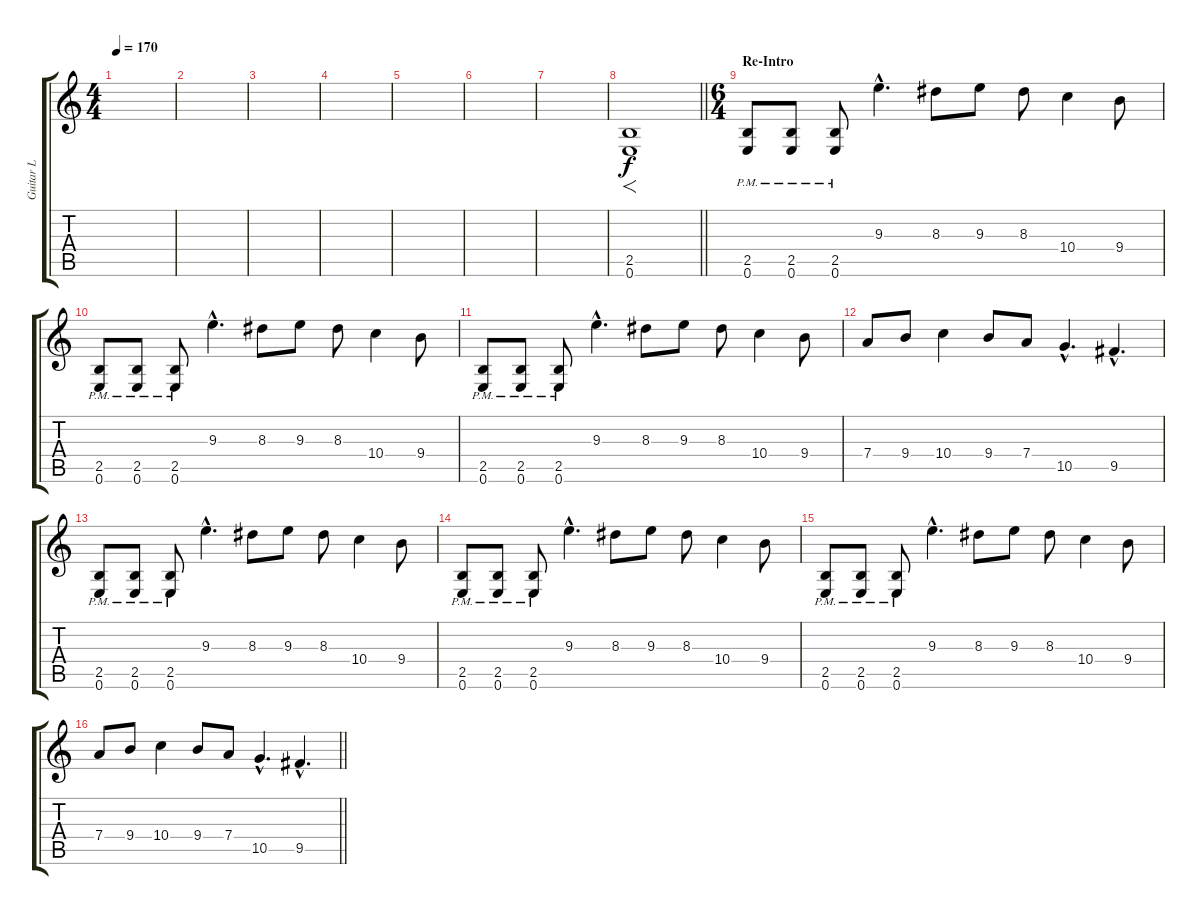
\track ("Guitar L" "Guitar L") {instrument distortionguitar}
\staff {score tabs}
\tuning (E4 B3 G3 D3 A2 E2) {hide}
\ts (4 4)
\tempo 170
\clef g2
\ks c
|
|
|
|
|
|
|
\barLineRight lightlight
(2.5 0.6).1{f volume 14} |
\ts (6 4)
\section ("" "Re-Intro")
(2.5{pm} 0.6{pm}).8 (2.5{pm} 0.6{pm}).8 (2.5{pm} 0.6{pm}).8 9.3{hac}.4{d} 8.3.8 9.3.8 8.3.8 10.4.4 9.4.8 |
(2.5{pm} 0.6{pm}).8 (2.5{pm} 0.6{pm}).8 (2.5{pm} 0.6{pm}).8 9.3{hac}.4{d} 8.3.8 9.3.8 8.3.8 10.4.4 9.4.8 |
(2.5{pm} 0.6{pm}).8 (2.5{pm} 0.6{pm}).8 (2.5{pm} 0.6{pm}).8 9.3{hac}.4{d} 8.3.8 9.3.8 8.3.8 10.4.4 9.4.8 |
7.4.8 9.4.8 10.4.4 9.4.8 7.4.8 10.5{hac}.4{d} 9.5{hac}.4{d} |
(2.5{pm} 0.6{pm}).8 (2.5{pm} 0.6{pm}).8 (2.5{pm} 0.6{pm}).8 9.3{hac}.4{d} 8.3.8 9.3.8 8.3.8 10.4.4 9.4.8 |
(2.5{pm} 0.6{pm}).8 (2.5{pm} 0.6{pm}).8 (2.5{pm} 0.6{pm}).8 9.3{hac}.4{d} 8.3.8 9.3.8 8.3.8 10.4.4 9.4.8 |
(2.5{pm} 0.6{pm}).8 (2.5{pm} 0.6{pm}).8 (2.5{pm} 0.6{pm}).8 9.3{hac}.4{d} 8.3.8 9.3.8 8.3.8 10.4.4 9.4.8 |
\barLineRight lightlight
7.4.8 9.4.8 10.4.4 9.4.8 7.4.8 10.5{hac}.4{d} 9.5{hac}.4{d}
